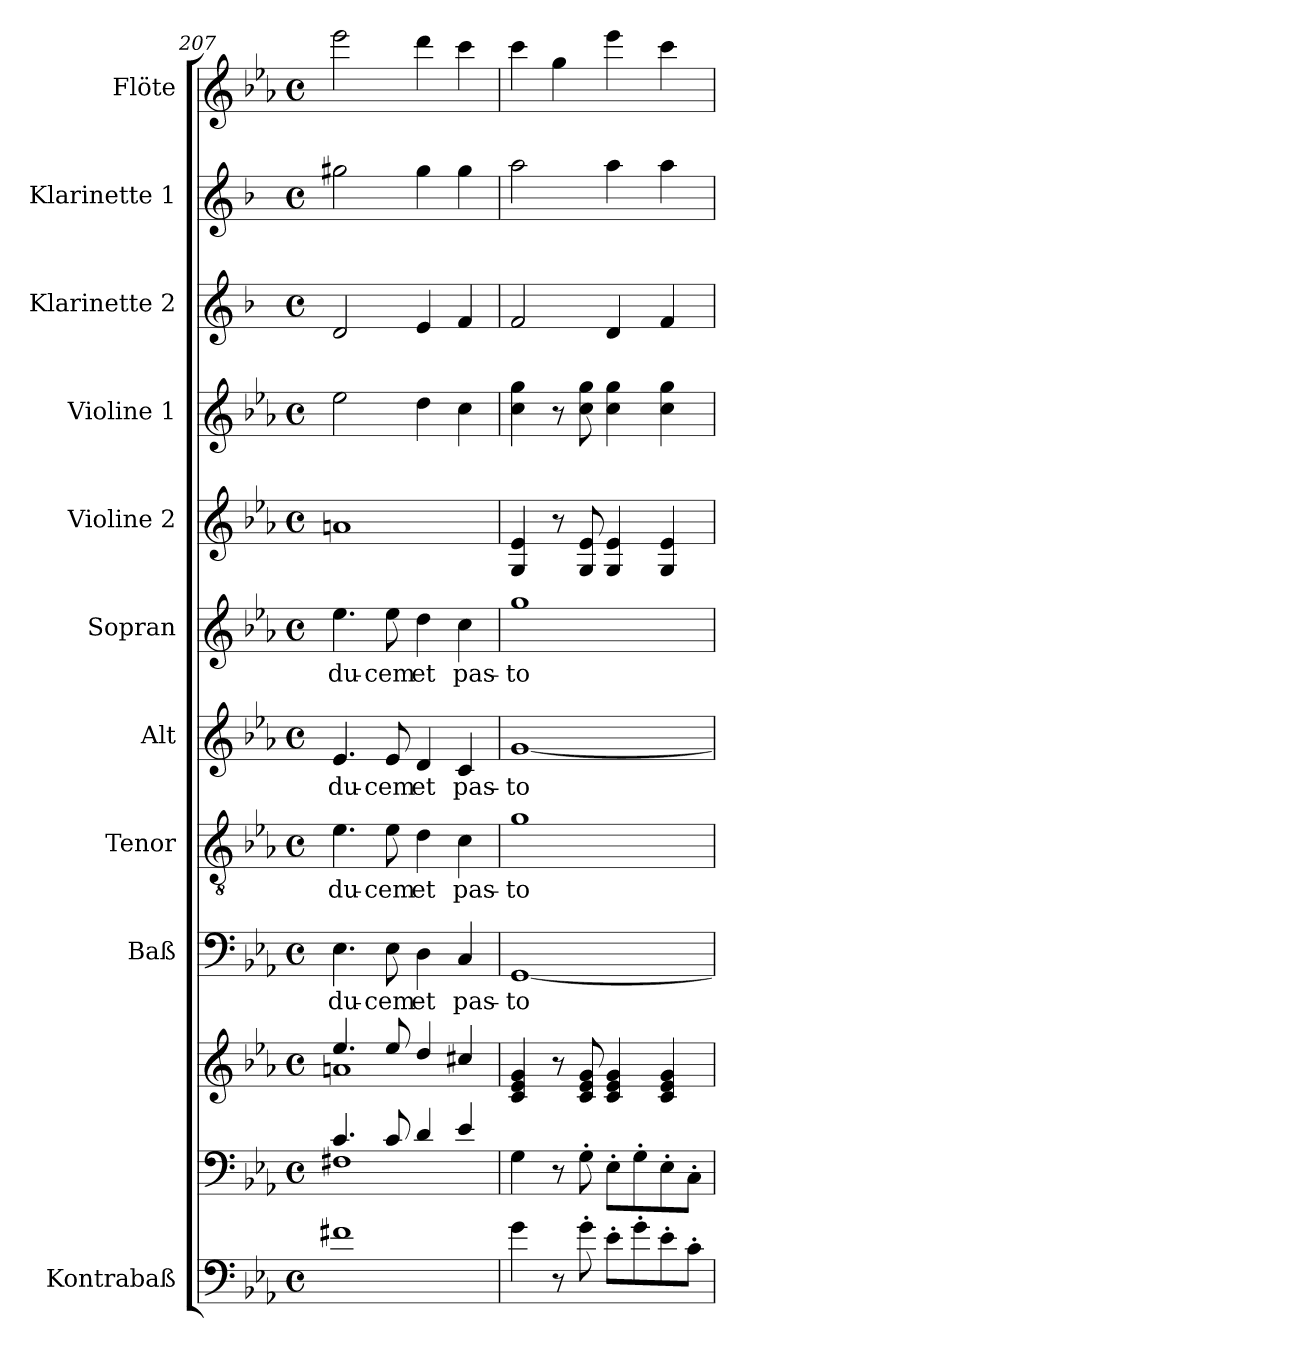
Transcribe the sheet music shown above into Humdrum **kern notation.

**kern	**kern	**kern	**kern	**text	**kern	**text	**kern	**text	**kern	**text	**kern	**kern	**kern	**kern	**kern
*part11	*part10	*part10	*part9	*part9	*part8	*part8	*part7	*part7	*part6	*part6	*part5	*part4	*part3	*part2	*part1
*staff12	*staff11	*staff10	*staff9	*staff9	*staff8	*staff8	*staff7	*staff7	*staff6	*staff6	*staff5	*staff4	*staff3	*staff2	*staff1
*I"Kontrabaß	*	*	*I"Baß	*	*I"Tenor	*	*I"Alt	*	*I"Sopran	*	*I"Violine 2	*I"Violine 1	*I"Klarinette 2	*I"Klarinette 1	*I"Flöte
*	*	*	*	*	*	*	*	*	*	*	*I'Vln	*I'Vln	*	*	*I'Fl
*clefF4	*clefF4	*clefG2	*clefF4	*	*clefGv2	*	*clefG2	*	*clefG2	*	*clefG2	*clefG2	*clefG2	*clefG2	*clefG2
*ITrd7c12	*	*	*	*	*	*	*	*	*	*	*	*	*ITrd1c2	*ITrd1c2	*
*k[b-e-a-]	*k[b-e-a-]	*k[b-e-a-]	*k[b-e-a-]	*	*k[b-e-a-]	*	*k[b-e-a-]	*	*k[b-e-a-]	*	*k[b-e-a-]	*k[b-e-a-]	*k[b-e-a-]	*k[b-e-a-]	*k[b-e-a-]
*E-:	*E-:	*E-:	*E-:	*	*E-:	*	*E-:	*	*E-:	*	*E-:	*E-:	*E-:	*E-:	*E-:
*M4/4	*M4/4	*M4/4	*M4/4	*	*M4/4	*	*M4/4	*	*M4/4	*	*M4/4	*M4/4	*M4/4	*M4/4	*M4/4
*met(c)	*met(c)	*met(c)	*met(c)	*	*met(c)	*	*met(c)	*	*met(c)	*	*met(c)	*met(c)	*met(c)	*met(c)	*met(c)
=207	=207	=207	=207	=207	=207	=207	=207	=207	=207	=207	=207	=207	=207	=207	=207
*	*^	*^	*	*	*	*	*	*	*	*	*	*	*	*	*
!	!	!	!	!	!	!LO:LY:b	!	!LO:LY:b	!	!LO:LY:b	!	!LO:LY:b	!	!	!	!	!
1F#X	4.c/	1F#X	4.ee-/	1an	4.E-\	du-	4.e-\	du-	4.e-/	du-	4.ee-\	du-	1an	2ee-\	2c/	2ff#X\	2eee-\
!	!	!	!	!	!	!LO:LY:b	!	!LO:LY:b	!	!LO:LY:b	!	!LO:LY:b	!	!	!	!	!
.	8c/	.	8ee-/	.	8E-\	-cem	8e-\	-cem	8e-/	-cem	8ee-\	-cem	.	.	.	.	.
!	!	!	!	!	!	!LO:LY:b	!	!LO:LY:b	!	!LO:LY:b	!	!LO:LY:b	!	!	!	!	!
.	4d/	.	4dd/	.	4D\	et	4d\	et	4d/	et	4dd\	et	.	4dd\	4d/	4ff#\	4ddd\
!	!	!	!	!	!	!LO:LY:b	!	!LO:LY:b	!	!LO:LY:b	!	!LO:LY:b	!	!	!	!	!
.	4e-/	.	4cc#X/	.	4C/	pas-	4c\	pas-	4c/	pas-	4cc\	pas-	.	4cc\	4e-/	4ff#\	4ccc\
*	*v	*v	*	*	*	*	*	*	*	*	*	*	*	*	*	*	*
*	*	*v	*v	*	*	*	*	*	*	*	*	*	*	*	*	*
!!LO:PB:g=z
=208	=208	=208	=208	=208	=208	=208	=208	=208	=208	=208	=208	=208	=208	=208	=208
!	!	!	!	!LO:LY:b	!	!LO:LY:b	!	!LO:LY:b	!	!LO:LY:b	!	!	!	!	!
4G\	4G\	4c/ 4e-/ 4g/	[1GG	-to-	1g	-to-	[1g	-to-	1gg	-to-	4G/ 4e-/	4cc\ 4gg\	2e-/	2gg\	4ccc\
8r	8r	8r	.	.	.	.	.	.	.	.	8r	8r	.	.	4gg\
8G'>\	8G'>\	8c/ 8e-/ 8g/	.	.	.	.	.	.	.	.	8G/ 8e-/	8cc\ 8gg\	.	.	.
8E-'>\L	8E-'>\L	4c/ 4e-/ 4g/	.	.	.	.	.	.	.	.	4G/ 4e-/	4cc\ 4gg\	4c/	4gg\	4eee-\
8G'>\	8G'>\	.	.	.	.	.	.	.	.	.	.	.	.	.	.
8E-'>\	8E-'>\	4c/ 4e-/ 4g/	.	.	.	.	.	.	.	.	4G/ 4e-/	4cc\ 4gg\	4e-/	4gg\	4ccc\
8C'>\J	8C'>\J	.	.	.	.	.	.	.	.	.	.	.	.	.	.
=	=	=	=	=	=	=	=	=	=	=	=	=	=	=	=
*-	*-	*-	*-	*-	*-	*-	*-	*-	*-	*-	*-	*-	*-	*-	*-
